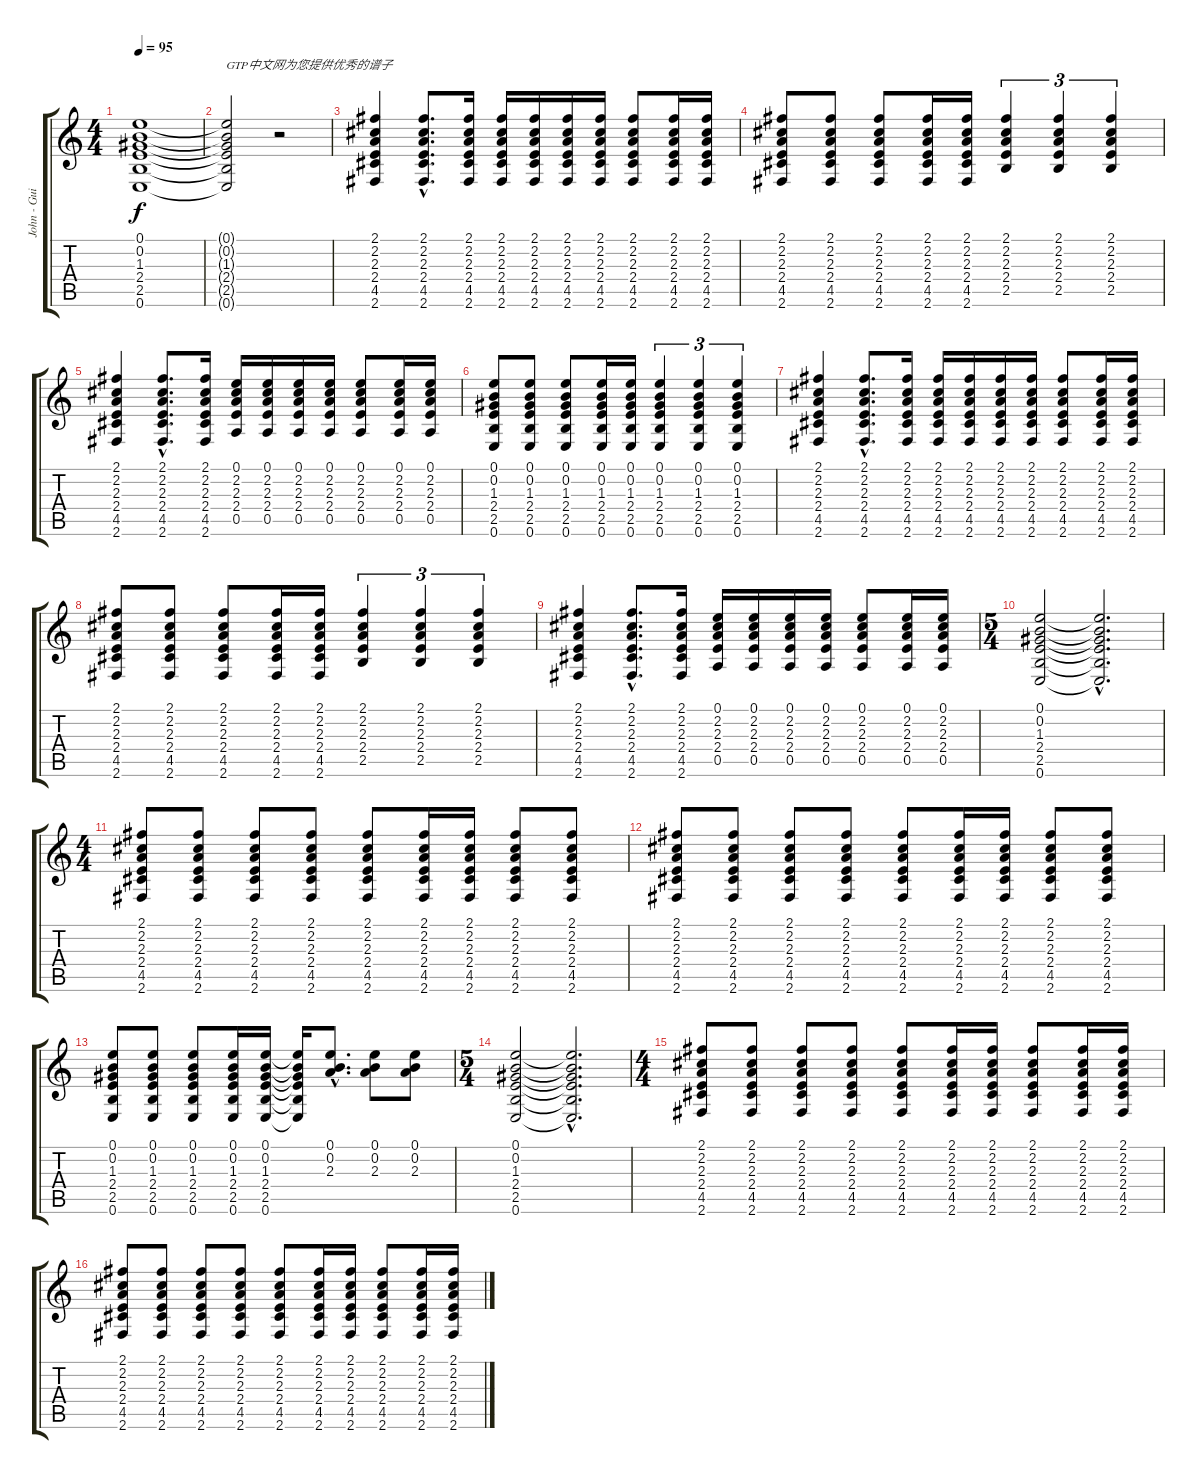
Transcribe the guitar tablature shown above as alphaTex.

\track ("John - Guitar" "John - Gui") {instrument acousticguitarnylon}
\staff {score tabs}
\tuning (E4 B3 G3 D3 A2 E2) {hide}
\ts (4 4)
\tempo 95
\clef g2
\ks c
(0.1 0.2 1.3 2.4 2.5 0.6).1{dy f instrument acousticguitarnylon} |
(0.1{t} 0.2{t} 1.3{t} 2.4{t} 2.5{t} 0.6{t}).2{txt "GTP中文网为您提供优秀的谱子"} r.2 |
(2.1 2.2 2.3 2.4 4.5 2.6).4 (2.1{hac} 2.2{hac} 2.3{hac} 2.4{hac} 4.5{hac} 2.6{hac}).8{d} (2.1 2.2 2.3 2.4 4.5 2.6).16 (2.1 2.2 2.3 2.4 4.5 2.6).16 (2.1 2.2 2.3 2.4 4.5 2.6).16 (2.1 2.2 2.3 2.4 4.5 2.6).16 (2.1 2.2 2.3 2.4 4.5 2.6).16 (2.1 2.2 2.3 2.4 4.5 2.6).8 (2.1 2.2 2.3 2.4 4.5 2.6).16 (2.1 2.2 2.3 2.4 4.5 2.6).16 |
(2.1 2.2 2.3 2.4 4.5 2.6).8 (2.1 2.2 2.3 2.4 4.5 2.6).8 (2.1 2.2 2.3 2.4 4.5 2.6).8 (2.1 2.2 2.3 2.4 4.5 2.6).16 (2.1 2.2 2.3 2.4 4.5 2.6).16 (2.1 2.2 2.3 2.4 2.5).4{tu (3 2)} (2.1 2.2 2.3 2.4 2.5).4{tu (3 2)} (2.1 2.2 2.3 2.4 2.5).4{tu (3 2)} |
(2.1 2.2 2.3 2.4 4.5 2.6).4 (2.1{hac} 2.2{hac} 2.3{hac} 2.4{hac} 4.5{hac} 2.6{hac}).8{d} (2.1 2.2 2.3 2.4 4.5 2.6).16 (0.1 2.2 2.3 2.4 0.5).16 (0.1 2.2 2.3 2.4 0.5).16 (0.1 2.2 2.3 2.4 0.5).16 (0.1 2.2 2.3 2.4 0.5).16 (0.1 2.2 2.3 2.4 0.5).8 (0.1 2.2 2.3 2.4 0.5).16 (0.1 2.2 2.3 2.4 0.5).16 |
(0.1 0.2 1.3 2.4 2.5 0.6).8 (0.1 0.2 1.3 2.4 2.5 0.6).8 (0.1 0.2 1.3 2.4 2.5 0.6).8 (0.1 0.2 1.3 2.4 2.5 0.6).16 (0.1 0.2 1.3 2.4 2.5 0.6).16 (0.1 0.2 1.3 2.4 2.5 0.6).4{tu (3 2)} (0.1 0.2 1.3 2.4 2.5 0.6).4{tu (3 2)} (0.1 0.2 1.3 2.4 2.5 0.6).4{tu (3 2)} |
(2.1 2.2 2.3 2.4 4.5 2.6).4 (2.1{hac} 2.2{hac} 2.3{hac} 2.4{hac} 4.5{hac} 2.6{hac}).8{d} (2.1 2.2 2.3 2.4 4.5 2.6).16 (2.1 2.2 2.3 2.4 4.5 2.6).16 (2.1 2.2 2.3 2.4 4.5 2.6).16 (2.1 2.2 2.3 2.4 4.5 2.6).16 (2.1 2.2 2.3 2.4 4.5 2.6).16 (2.1 2.2 2.3 2.4 4.5 2.6).8 (2.1 2.2 2.3 2.4 4.5 2.6).16 (2.1 2.2 2.3 2.4 4.5 2.6).16 |
(2.1 2.2 2.3 2.4 4.5 2.6).8 (2.1 2.2 2.3 2.4 4.5 2.6).8 (2.1 2.2 2.3 2.4 4.5 2.6).8 (2.1 2.2 2.3 2.4 4.5 2.6).16 (2.1 2.2 2.3 2.4 4.5 2.6).16 (2.1 2.2 2.3 2.4 2.5).4{tu (3 2)} (2.1 2.2 2.3 2.4 2.5).4{tu (3 2)} (2.1 2.2 2.3 2.4 2.5).4{tu (3 2)} |
(2.1 2.2 2.3 2.4 4.5 2.6).4 (2.1{hac} 2.2{hac} 2.3{hac} 2.4{hac} 4.5{hac} 2.6{hac}).8{d} (2.1 2.2 2.3 2.4 4.5 2.6).16 (0.1 2.2 2.3 2.4 0.5).16 (0.1 2.2 2.3 2.4 0.5).16 (0.1 2.2 2.3 2.4 0.5).16 (0.1 2.2 2.3 2.4 0.5).16 (0.1 2.2 2.3 2.4 0.5).8 (0.1 2.2 2.3 2.4 0.5).16 (0.1 2.2 2.3 2.4 0.5).16 |
\ts (5 4)
(0.1 0.2 1.3 2.4 2.5 0.6).2 (0.1{hac t} 0.2{hac t} 1.3{hac t} 2.4{hac t} 2.5{hac t} 0.6{hac t}).2{d} |
\ts (4 4)
(2.1 2.2 2.3 2.4 4.5 2.6).8 (2.1 2.2 2.3 2.4 4.5 2.6).8 (2.1 2.2 2.3 2.4 4.5 2.6).8 (2.1 2.2 2.3 2.4 4.5 2.6).8 (2.1 2.2 2.3 2.4 4.5 2.6).8 (2.1 2.2 2.3 2.4 4.5 2.6).16 (2.1 2.2 2.3 2.4 4.5 2.6).16 (2.1 2.2 2.3 2.4 4.5 2.6).8 (2.1 2.2 2.3 2.4 4.5 2.6).8 |
(2.1 2.2 2.3 2.4 4.5 2.6).8 (2.1 2.2 2.3 2.4 4.5 2.6).8 (2.1 2.2 2.3 2.4 4.5 2.6).8 (2.1 2.2 2.3 2.4 4.5 2.6).8 (2.1 2.2 2.3 2.4 4.5 2.6).8 (2.1 2.2 2.3 2.4 4.5 2.6).16 (2.1 2.2 2.3 2.4 4.5 2.6).16 (2.1 2.2 2.3 2.4 4.5 2.6).8 (2.1 2.2 2.3 2.4 4.5 2.6).8 |
(0.1 0.2 1.3 2.4 2.5 0.6).8 (0.1 0.2 1.3 2.4 2.5 0.6).8 (0.1 0.2 1.3 2.4 2.5 0.6).8 (0.1 0.2 1.3 2.4 2.5 0.6).16 (0.1 0.2 1.3 2.4 2.5 0.6).16 (0.1{t} 0.2{t} 1.3{t} 2.4{t} 2.5{t} 0.6{t}).16 (0.1{hac} 0.2{hac} 2.3{hac}).8{d} (0.1 0.2 2.3).8 (0.1 0.2 2.3).8 |
\ts (5 4)
(0.1 0.2 1.3 2.4 2.5 0.6).2 (0.1{hac t} 0.2{hac t} 1.3{hac t} 2.4{hac t} 2.5{hac t} 0.6{hac t}).2{d} |
\ts (4 4)
(2.1 2.2 2.3 2.4 4.5 2.6).8 (2.1 2.2 2.3 2.4 4.5 2.6).8 (2.1 2.2 2.3 2.4 4.5 2.6).8 (2.1 2.2 2.3 2.4 4.5 2.6).8 (2.1 2.2 2.3 2.4 4.5 2.6).8 (2.1 2.2 2.3 2.4 4.5 2.6).16 (2.1 2.2 2.3 2.4 4.5 2.6).16 (2.1 2.2 2.3 2.4 4.5 2.6).8 (2.1 2.2 2.3 2.4 4.5 2.6).16 (2.1 2.2 2.3 2.4 4.5 2.6).16 |
(2.1 2.2 2.3 2.4 4.5 2.6).8 (2.1 2.2 2.3 2.4 4.5 2.6).8 (2.1 2.2 2.3 2.4 4.5 2.6).8 (2.1 2.2 2.3 2.4 4.5 2.6).8 (2.1 2.2 2.3 2.4 4.5 2.6).8 (2.1 2.2 2.3 2.4 4.5 2.6).16 (2.1 2.2 2.3 2.4 4.5 2.6).16 (2.1 2.2 2.3 2.4 4.5 2.6).8 (2.1 2.2 2.3 2.4 4.5 2.6).16 (2.1 2.2 2.3 2.4 4.5 2.6).16
